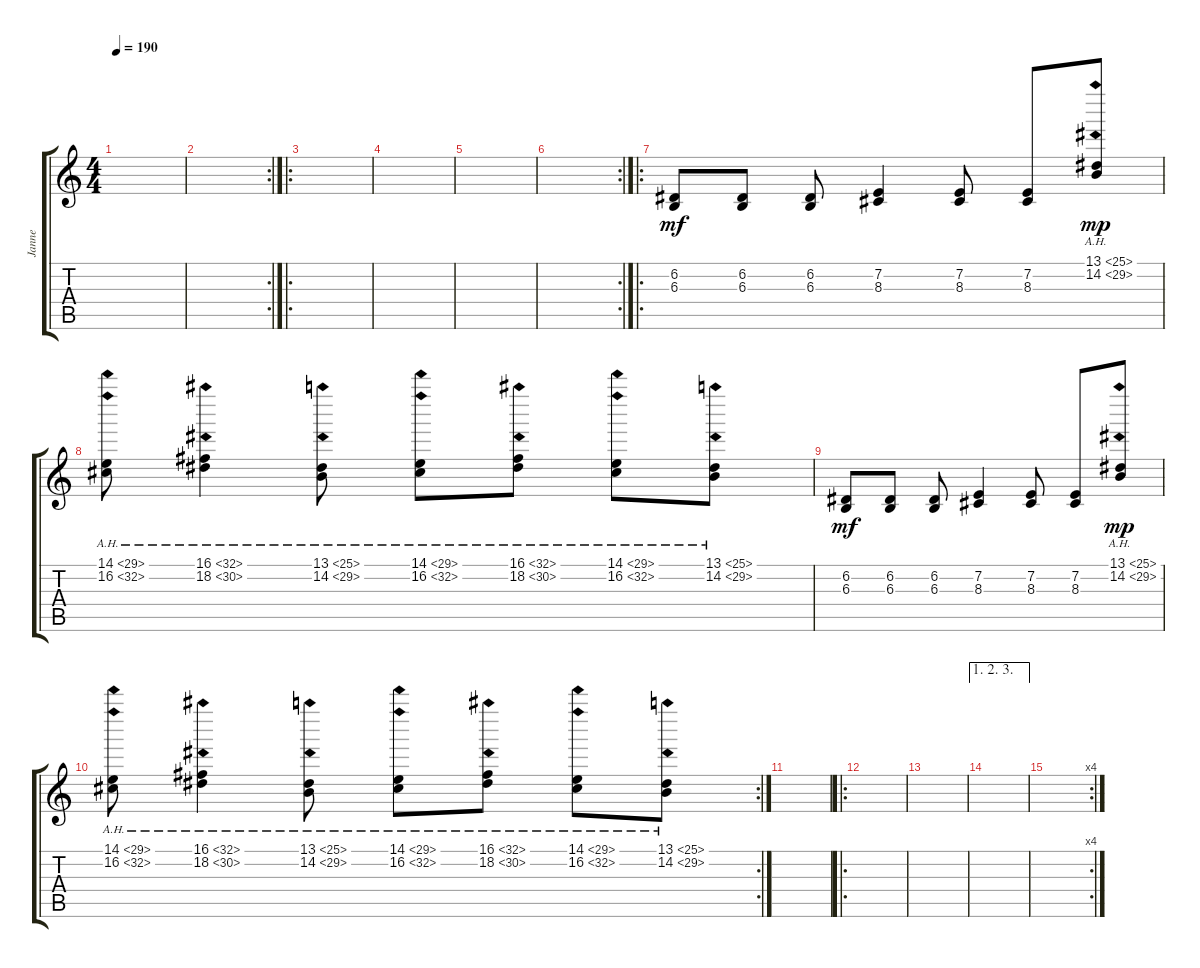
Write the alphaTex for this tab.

\track ("Janne" "Janne") {instrument pad1newage}
\staff {score tabs}
\tuning (D4 A3 F3 C3 G2 D2) {hide}
\ts (4 4)
\tempo 190
\clef g2
\ks c
|
\rc 2
|
\ro
|
|
|
\rc 2
|
\ro
(6.2 6.3).8{dy mf} (6.2 6.3).8 (6.2 6.3).8 (7.2 8.3).4 (7.2 8.3).8 (7.2 8.3).8 (13.1{ah 12} 14.2{ah 15}).8{dy mp} |
(14.1{ah 15} 16.2{ah 16}).8 (16.1{ah 16} 18.2{ah 12}).4 (13.1{ah 12} 14.2{ah 15}).8 (14.1{ah 15} 16.2{ah 16}).8 (16.1{ah 16} 18.2{ah 12}).8 (14.1{ah 15} 16.2{ah 16}).8 (13.1{ah 12} 14.2{ah 15}).8 |
(6.2 6.3).8{dy mf} (6.2 6.3).8 (6.2 6.3).8 (7.2 8.3).4 (7.2 8.3).8 (7.2 8.3).8 (13.1{ah 12} 14.2{ah 15}).8{dy mp} |
\rc 2
(14.1{ah 15} 16.2{ah 16}).8 (16.1{ah 16} 18.2{ah 12}).4 (13.1{ah 12} 14.2{ah 15}).8 (14.1{ah 15} 16.2{ah 16}).8 (16.1{ah 16} 18.2{ah 12}).8 (14.1{ah 15} 16.2{ah 16}).8 (13.1{ah 12} 14.2{ah 15}).8 |
|
\ro
|
|
\ae (1 2 3)
|
\rc 4
